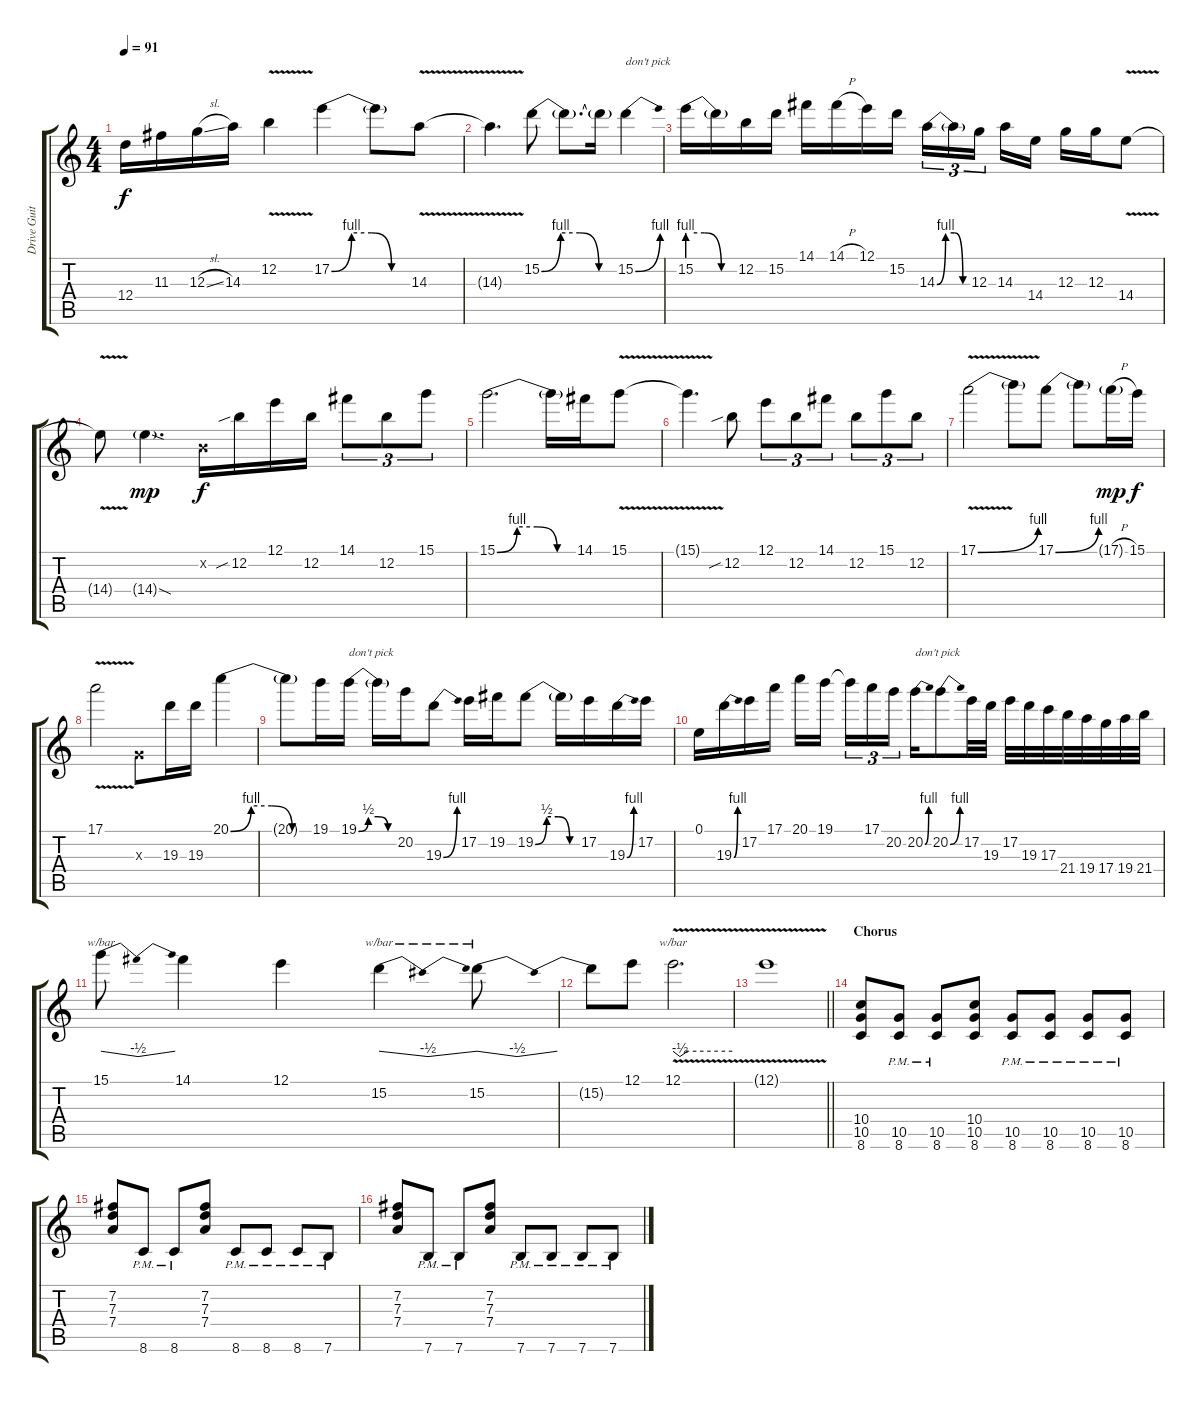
\track ("Drive Guitar" "Drive Guit") {instrument distortionguitar}
\staff {score tabs}
\tuning (E4 B3 G3 D3 A2 E2) {hide}
\ts (4 4)
\tempo 91
\clef g2
\ks c
12.4.16{dy f} 11.3.16 12.3{sl}.16 14.3.16 12.2{v}.4 17.2{be (custom 0 0 15 4 30 4 45 0 60 0)}.4 17.2{t}.8 14.3{v}.8 |
14.3{t}.4{d} 15.2{be (custom 0 0 15 4 30 4 45 0 60 0)}.8 15.2{t}.8{d} 15.2{t}.16 15.2{be (bend 0 0 60 4)}.4{txt "don't pick"} |
15.2{be (custom 0 4 20 4 40 0 60 0)}.16 15.2{t}.16 12.2.16 15.2.16 14.1.16 14.1{h}.16 12.1.16 15.2.16 14.3{be (custom 0 0 15 4 30 4 45 0 60 0)}.16{tu (3 2)} 14.3{t}.16{tu (3 2)} 12.3.16{tu (3 2)} 14.3.16 14.4.16 12.3.16 12.3.16 14.4{v}.8 |
14.4{t}.8 14.4{sod g}.4{d dy mp} 0.2{x}.16{dy f} 12.2{sib}.16 12.1.16 12.2.16 14.1.8{tu (3 2)} 12.2.8{tu (3 2)} 15.1.8{tu (3 2)} |
15.1{be (custom 0 0 15 4 30 4 45 0 60 0)}.2{d} 15.1{t}.16 14.1.16 15.1{v}.8 |
15.1{t}.4{d} 12.2{sib}.8 12.1.8{tu (3 2)} 12.2.8{tu (3 2)} 14.1.8{tu (3 2)} 12.2.8{tu (3 2)} 15.1.8{tu (3 2)} 12.2.8{tu (3 2)} |
17.1{be (bend 0 0 60 4) v}.2 17.1{t}.8 17.1{be (bend 0 0 60 4)}.8 17.1{t}.8 17.1{h g}.16{dy mp} 15.1.16{dy f} |
17.1{v}.2 0.3{x}.8 19.3.16 19.3.16 20.1{be (custom 0 0 15 4 30 4 45 0 60 0)}.4 |
20.1{t}.8 19.1.16 19.1{be (custom 0 0 15 2 30 2 45 0 60 0)}.16{txt "don't pick"} 19.1{t}.16 20.2.16 19.3{be (bend 0 0 60 4)}.8 17.2.16 19.2.16 19.2{be (custom 0 0 15 2 30 2 45 0 60 0)}.8 19.2{t}.16 17.2.16 19.3{be (bend 0 0 60 4)}.16 17.2.16 |
0.1.16 19.3{be (bend 0 0 60 4)}.16 17.2.16 17.1.16 20.1.16 19.1.16 19.1{t}.16{tu (3 2)} 17.1.16{tu (3 2)} 20.2.16{tu (3 2)} 20.2{be (bend 0 0 60 4)}.16{txt "don't pick"} 20.2{be (bend 0 0 60 4)}.8 17.2.32 19.3.32 17.2.32 19.3.32 17.3.32 21.4.32 19.4.32 17.4.32 19.4.32 21.4.32 |
15.1.8{tbe (dip default 0 0 30 -2 60 0)} 14.1.4 12.1.4 15.2.4{tbe (dip default 0 0 30 -2 60 0)} 15.2.8{tbe (dip default 0 0 30 -2 60 0)} |
15.2{t}.8 12.1.8 12.1{v}.2{d tbe (custom default 0 0 7 -2 15 0 60 0)} |
\barLineRight lightlight
12.1{t}.1 |
\section ("" "Chorus")
(10.4 10.5 8.6).8 (10.5{pm} 8.6{pm}).8 (10.5{pm} 8.6{pm}).8 (10.4 10.5 8.6).8 (10.5{pm} 8.6{pm}).8 (10.5{pm} 8.6{pm}).8 (10.5{pm} 8.6{pm}).8 (10.5{pm} 8.6{pm}).8 |
(7.2 7.3 7.4).8 8.6{pm}.8 8.6{pm}.8 (7.2 7.3 7.4).8 8.6{pm}.8 8.6{pm}.8 8.6{pm}.8 7.6{pm}.8 |
(7.2 7.3 7.4).8 7.6{pm}.8 7.6{pm}.8 (7.2 7.3 7.4).8 7.6{pm}.8 7.6{pm}.8 7.6{pm}.8 7.6{pm}.8
